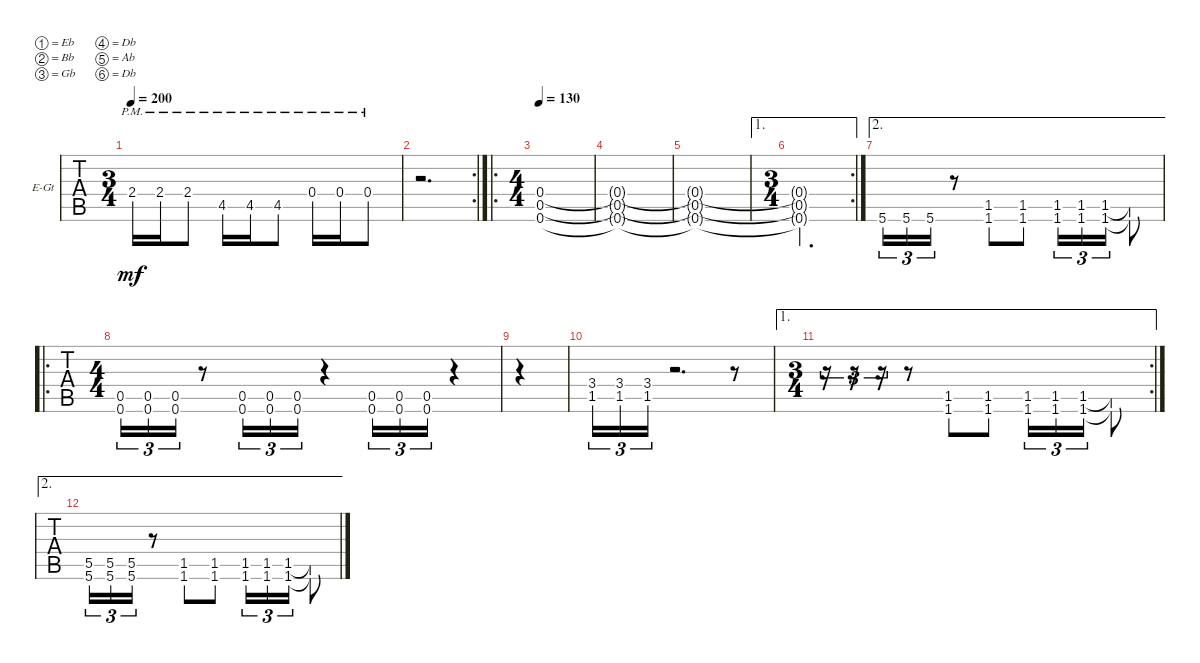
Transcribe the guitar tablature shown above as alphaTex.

\defaultSystemsLayout 4
\bracketExtendMode groupsimilarinstruments
\firstSystemTrackNameOrientation horizontal
\otherSystemsTrackNameOrientation horizontal
\track ("Guitar 2" "E-Gt") {instrument distortionguitar}
\staff {tabs}
\tuning (Eb4 Bb3 Gb3 Db3 Ab2 Db2)
\ts (3 4)
\tempo 200
\clef g2
\ks c
2.4{pm}.16{dy mf} 2.4{pm}.16 2.4{pm}.8 4.5{pm}.16 4.5{pm}.16 4.5{pm}.8 0.4{pm}.16 0.4{pm}.16 0.4{pm}.8 |
\rc 2
r.2{d} |
\ro
\ts (4 4)
\tempo 130
(0.6 0.5 0.4).1 |
(0.6{t} 0.5{t} 0.4{t}).1 |
(0.6{t} 0.5{t} 0.4{t}).1 |
\ae 1
\rc 2
\ts (3 4)
(0.6{t} 0.5{t} 0.4{t}).2{d} |
\ae 2
5.6.16{tu (3 2)} 5.6.16{tu (3 2)} 5.6.16{tu (3 2)} r.8 (1.6 1.5).8 (1.6 1.5).8 (1.6 1.5).16{tu (3 2)} (1.6 1.5).16{tu (3 2)} (1.6 1.5).16{tu (3 2)} (1.6{t} 1.5{t}).8 |
\ro
\ts (4 4)
(0.5 0.6).16{tu (3 2)} (0.6 0.5).16{tu (3 2)} (0.6 0.5).16{tu (3 2)} r.8 (0.6 0.5).16{tu (3 2)} (0.5 0.6).16{tu (3 2)} (0.5 0.6).16{tu (3 2)} r.4 (0.6 0.5).16{tu (3 2)} (0.6 0.5).16{tu (3 2)} (0.6 0.5).16{tu (3 2)} r.4 |
|
(1.5 3.4).16{tu (3 2)} (1.5 3.4).16{tu (3 2)} (1.5 3.4).16{tu (3 2)} r.2{d} r.8 |
\ae 1
\rc 2
\ts (3 4)
r.16{tu (3 2)} r.16{tu (3 2)} r.16{tu (3 2)} r.8 (1.6 1.5).8 (1.6 1.5).8 (1.6 1.5).16{tu (3 2)} (1.6 1.5).16{tu (3 2)} (1.6 1.5).16{tu (3 2)} (1.6{t} 1.5{t}).8 |
\ae 2
(5.6 5.5).16{tu (3 2)} (5.6 5.5).16{tu (3 2)} (5.5 5.6).16{tu (3 2)} r.8 (1.6 1.5).8 (1.6 1.5).8 (1.6 1.5).16{tu (3 2)} (1.6 1.5).16{tu (3 2)} (1.6 1.5).16{tu (3 2)} (1.6{t} 1.5{t}).8
